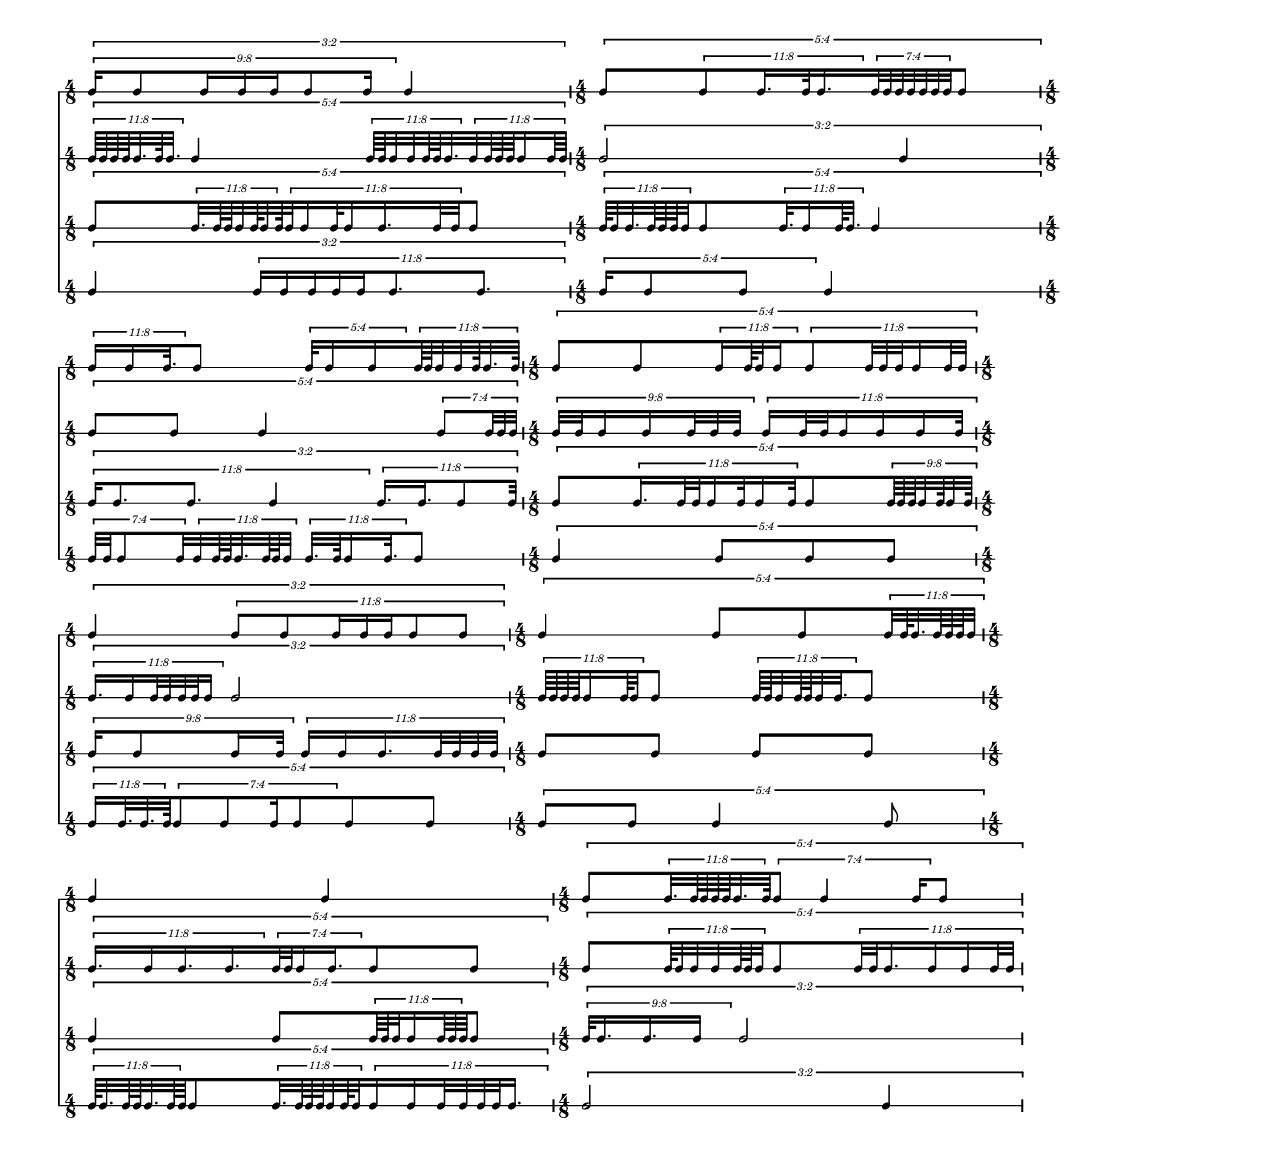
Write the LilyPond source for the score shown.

%%% Suitable for rhythmic examples:
%%%   OFF: first-system indent, bar numbers, automatic beaming
%%%   ON:  ragged-right, forget-accidentals
%%%
%%%   * Tuplets extend full length of figures they govern
%%%   * Tuplets are always written as fraction
%%%   * Line break are allowed on spanning durations
%%%   * All breakable spanners are set to True
%%%   * Collisions are ignored
%%%   * Paper layout is landscape

\header {
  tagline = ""
}

\midi{}
\layout {
  indent = #0
  ragged-right = ##t

  \context {
    \Score

    % proportional notation
    proportionalNotationDuration = #(ly:make-moment 1 54)
    %proportionalNotationDuration = #(ly:make-moment 1 74)
    %\override SpacingSpanner #'strict-note-spacing = ##t
    %\override SpacingSpanner #'strict-grace-spacing = ##t
    %\override SpacingSpanner #'uniform-stretching = ##t

    % breakable spanners
    \override Glissando #'breakable = ##t
    \override Beam #'breakable = ##t
    \override TextSpanner #'breakable = ##t

    % collisions
    %\override NoteColumn #'ignore-collision = ##t

    % tuplet handling
    tupletFullLength = ##t
    \override TupletNumber #'text = #tuplet-number::calc-fraction-text
    \override TupletBracket #'bracket-visibility = ##t
    \override TupletBracket #'padding = #2
    % allow tuplet bracket to always be visible, even for short tuplets.
    \override TupletBracket #'springs-and-rods = #ly:spanner::set-spacing-rods
    \override TupletBracket #'minimum-length = #3

    % bar numbers
    \remove Bar_number_engraver

    % text handling
    \override TextScript #'staff-padding = #4

  }

  \context {
    \Staff
    \override TimeSignature #'style = #'numbered
  }

  \context {
    \RhythmicStaff
    \override TimeSignature #'style = #'numbered
    \override VerticalAxisGroup #'minimum-Y-extent = #'(-2 . 4)
  }

  \context{
    \Voice
    % allow line break in spanning durations.
    % \remove "Forbid_line_break_engraver"
  }
}

#(set-default-paper-size "letter")
#(set-global-staff-size 12)



\score {
	<<
		\new RhythmicStaff {
\time 4/8
	\times 2/3 { 
			\times 8/9 { 
		c'16  c'8  c'16  c'16  c'16  c'8  c'16  
	} 
 	c'4  
	}

\time 4/8
	\times 4/5 { 
		c'8  	\times 8/11 { 
		c'8  c'16.  c'32  c'16.  
	} 
 		\times 4/7 { 
		c'32  c'32  c'32  c'32  c'32  c'32  c'32  
	} 
 	c'8  
	}

\time 4/8
	\times 8/11 { 
		c'16  c'16  c'32.  
	} 
 	c'8  	\times 4/5 { 
		c'32  c'16  c'16  
	} 
 		\times 8/11 { 
		c'64  c'64  c'32  c'32  c'64  c'32.  c'64  
	} 
 	

\time 4/8
	\times 4/5 { 
		c'8  c'8  	\times 8/11 { 
		c'16  c'64  c'32  c'16  
	} 
 		\times 8/11 { 
		c'8  c'32  c'32  c'32  c'16  c'32  c'32  
	} 
 	
	}

\time 4/8
	\times 2/3 { 
		c'4  	\times 8/11 { 
		c'8  c'8  c'16  c'16  c'16  c'8  c'8  
	} 
 	
	}

\time 4/8
	\times 4/5 { 
		c'4  c'8  c'8  	\times 8/11 { 
		c'32  c'64  c'32.  c'64  c'64  c'64  c'32  
	} 
 	
	}

\time 4/8
c'4  c'4  

\time 4/8
	\times 4/5 { 
		c'8  	\times 8/11 { 
		c'32.  c'64  c'64  c'64  c'64  c'32.  c'64  
	} 
 		\times 4/7 { 
		c'8  c'4  c'16  
	} 
 	c'8  
	}


}\new RhythmicStaff {
\time 4/8
	\times 4/5 { 
			\times 8/11 { 
		c'64  c'64  c'64  c'64  c'32.  c'64  c'32.  
	} 
 	c'4  	\times 8/11 { 
		c'64  c'64  c'32  c'32  c'64  c'64  c'32.  
	} 
 		\times 8/11 { 
		c'32  c'64  c'64  c'64  c'16  c'64  c'64  
	} 
 	
	}

\time 4/8
	\times 2/3 { 
		c'2  c'4  
	}

\time 4/8
	\times 4/5 { 
		c'8  c'8  c'4  	\times 4/7 { 
		c'8  c'32  c'32  c'32  
	} 
 	
	}

\time 4/8
	\times 8/9 { 
		c'32  c'32  c'16  c'16  c'32  c'32  c'32  
	} 
 		\times 8/11 { 
		c'16  c'32  c'32  c'16  c'16  c'16  c'32  
	} 
 	

\time 4/8
	\times 2/3 { 
			\times 8/11 { 
		c'16.  c'16  c'32  c'32  c'32  c'32  c'16  
	} 
 	c'2  
	}

\time 4/8
	\times 8/11 { 
		c'64  c'64  c'64  c'64  c'16  c'64  c'32  
	} 
 	c'8  	\times 8/11 { 
		c'64  c'64  c'32  c'64  c'64  c'32  c'32.  
	} 
 	c'8  

\time 4/8
	\times 4/5 { 
			\times 8/11 { 
		c'16.  c'16  c'16.  c'16.  
	} 
 		\times 4/7 { 
		c'32  c'32  c'16  c'16.  
	} 
 	c'8  c'8  
	}

\time 4/8
	\times 4/5 { 
		c'8  	\times 8/11 { 
		c'64  c'32  c'32  c'32  c'64  c'64  c'32  
	} 
 	c'8  	\times 8/11 { 
		c'32  c'32  c'16.  c'16  c'16  c'32  c'32  
	} 
 	
	}


}\new RhythmicStaff {
\time 4/8
	\times 4/5 { 
		c'8  	\times 8/11 { 
		c'32.  c'64  c'64  c'32  c'64  c'32  c'64  
	} 
 		\times 8/11 { 
		c'32  c'16  c'32  c'16  c'16.  c'32  c'32  
	} 
 	c'8  
	}

\time 4/8
	\times 4/5 { 
			\times 8/11 { 
		c'64  c'32  c'32.  c'64  c'64  c'64  c'32  
	} 
 	c'8  	\times 8/11 { 
		c'32.  c'16  c'64  c'32.  
	} 
 	c'4  
	}

\time 4/8
	\times 2/3 { 
			\times 8/11 { 
		c'16  c'8.  c'8.  c'4  
	} 
 		\times 8/11 { 
		c'16.  c'16.  c'8  c'32  
	} 
 	
	}

\time 4/8
	\times 4/5 { 
		c'8  	\times 8/11 { 
		c'16.  c'32  c'32  c'16  c'32  c'16  c'32  
	} 
 	c'8  	\times 8/9 { 
		c'64  c'64  c'64  c'32  c'64  c'32  c'64  
	} 
 	
	}

\time 4/8
	\times 8/9 { 
		c'16  c'8  c'16  c'32  
	} 
 		\times 8/11 { 
		c'16  c'16  c'16.  c'32  c'32  c'32  c'32  
	} 
 	

\time 4/8
c'8  c'8  c'8  c'8  

\time 4/8
	\times 4/5 { 
		c'4  c'8  	\times 8/11 { 
		c'64  c'64  c'32  c'16  c'64  c'64  c'64  
	} 
 	c'8  
	}

\time 4/8
	\times 2/3 { 
			\times 8/9 { 
		c'32  c'16.  c'16.  c'16  
	} 
 	c'2  
	}


}\new RhythmicStaff {
\time 4/8
	\times 2/3 { 
		c'4  	\times 8/11 { 
		c'16  c'16  c'16  c'16  c'16  c'8.  c'8.  
	} 
 	
	}

\time 4/8
	\times 4/5 { 
		c'16  c'8  c'8  
	} 
 	c'4  

\time 4/8
	\times 4/7 { 
		c'32  c'32  c'8  c'32  
	} 
 		\times 8/11 { 
		c'32  c'64  c'64  c'32.  c'64  c'64  c'32  
	} 
 		\times 8/11 { 
		c'32.  c'64  c'16  c'32.  
	} 
 	c'8  

\time 4/8
	\times 4/5 { 
		c'4  c'8  c'8  c'8  
	}

\time 4/8
	\times 4/5 { 
			\times 8/11 { 
		c'16  c'32.  c'32.  c'64  
	} 
 		\times 4/7 { 
		c'8  c'8  c'16  c'8  
	} 
 	c'8  c'8  
	}

\time 4/8
	\times 4/5 { 
		c'8  c'8  c'4  c'8  
	}

\time 4/8
	\times 4/5 { 
			\times 8/11 { 
		c'64  c'32.  c'64  c'64  c'32.  c'64  c'64  
	} 
 	c'8  	\times 8/11 { 
		c'32.  c'64  c'64  c'64  c'32  c'64  c'32  
	} 
 		\times 8/11 { 
		c'16  c'16  c'32  c'32  c'32  c'32  c'16.  
	} 
 	
	}

\time 4/8
	\times 2/3 { 
		c'2  c'4  
	}


}
  >> 
}

